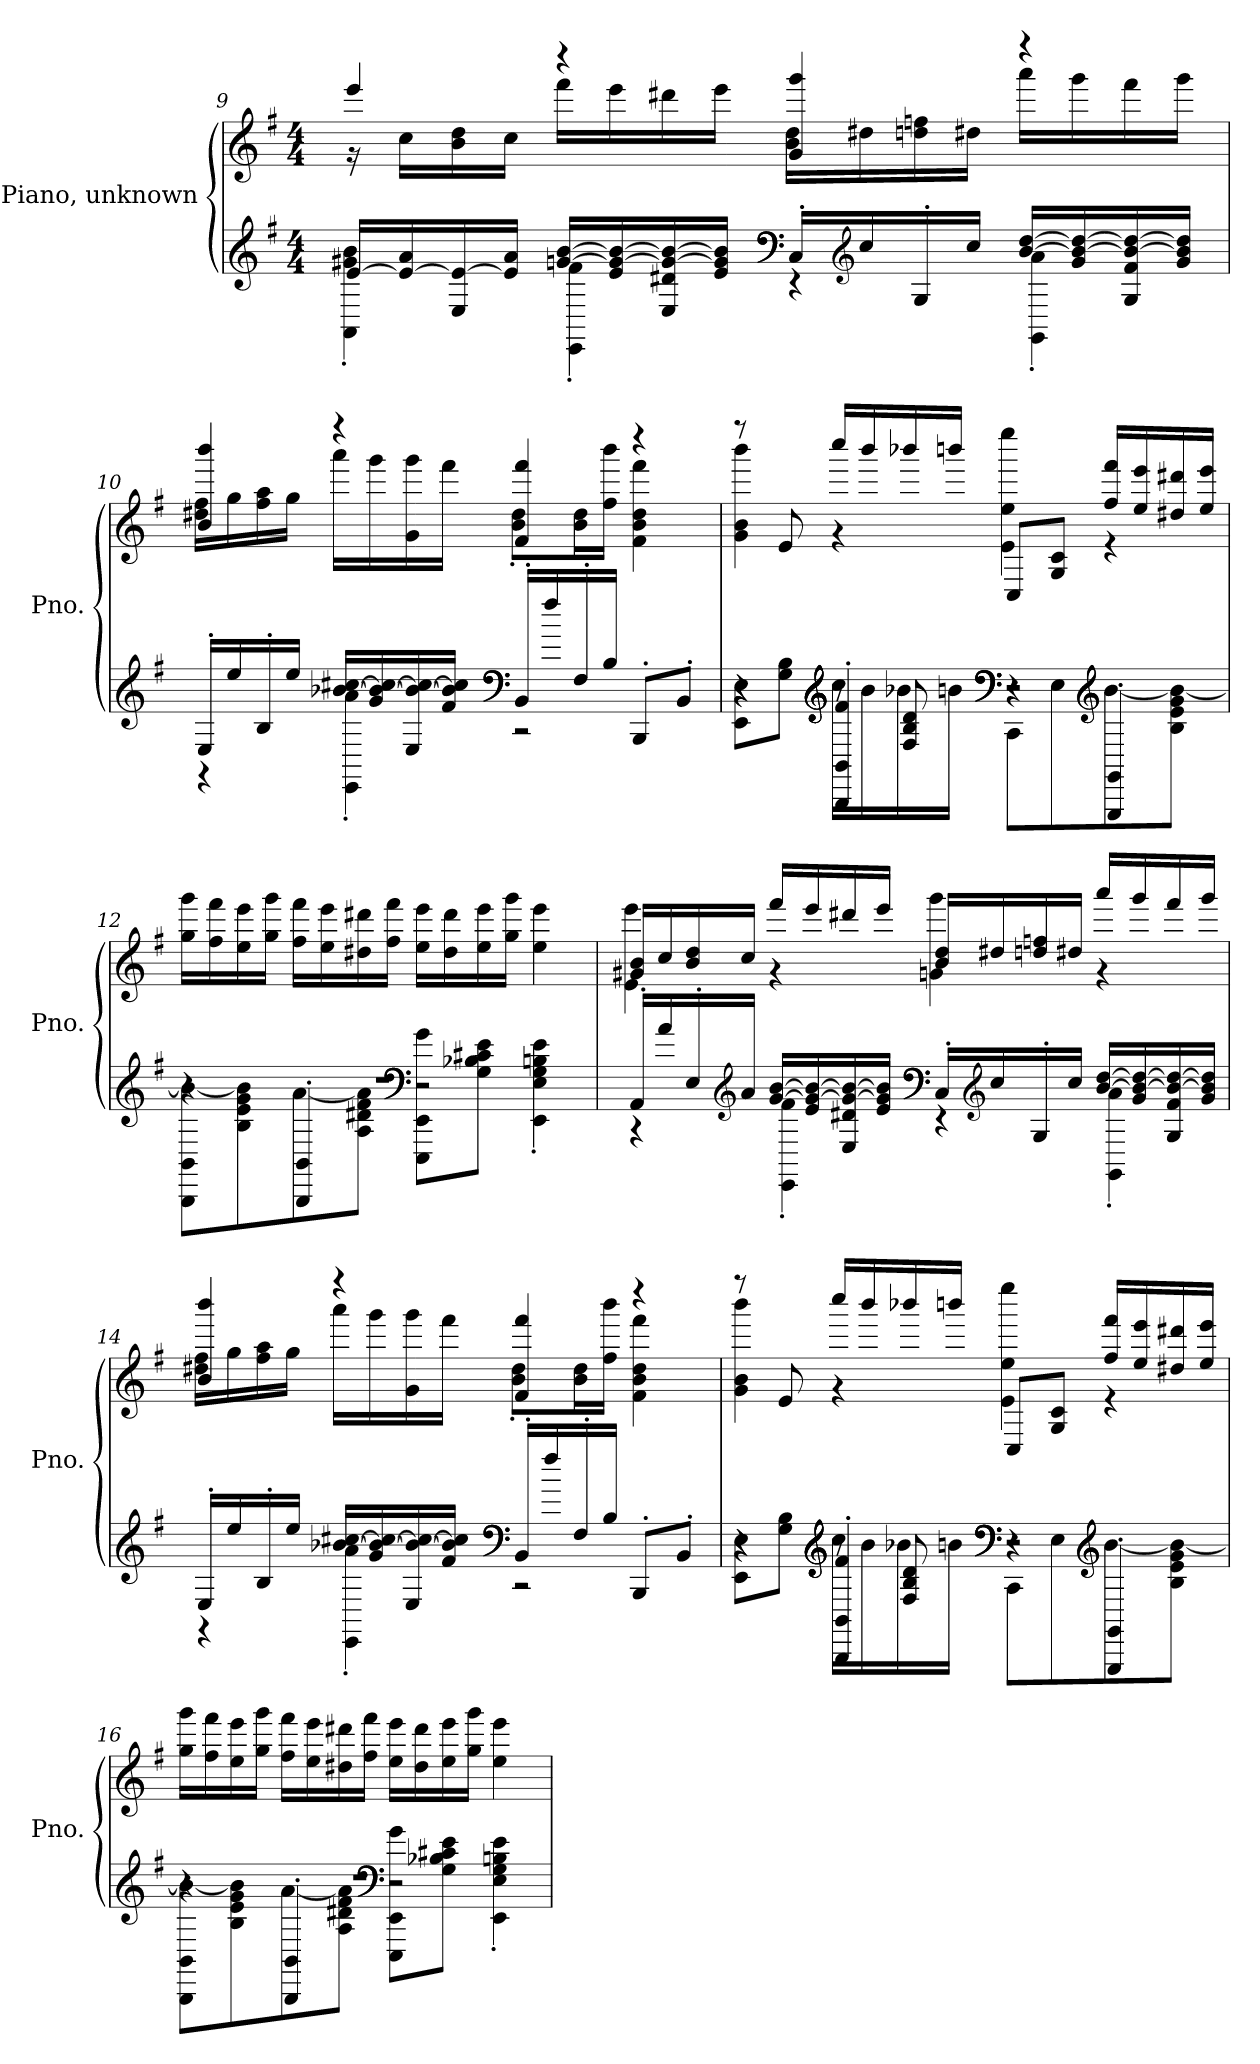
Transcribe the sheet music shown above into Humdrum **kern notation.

**kern	**kern
*part1	*part1
*staff2	*staff1
*I"Piano, unknown	*
*I'Pno.	*
!!LO:LB:g=z
*clefG2	*clefG2
*k[f#]	*k[f#]
*M4/4	*M4/4
=9	=9
*^	*^
[16e/LL	4AA\' 4g#X\' 4b\'	4eee/	16r
16e/_ 16a/	.	.	16cc\LL
16E/ 16e/_	.	.	16b\ 16dd\
16e/] 16a/JJ	.	.	16cc\JJ
[16gn/ [16b/LL	4EE\' 4f#\'	4r	16fff#\LL
16e/ 16g/_ 16b/_	.	.	16eee\
16E/ 16d#X/ 16g/_ 16b/_	.	.	16ddd#X\
16e/ 16g/] 16b/]JJ	.	.	16eee\JJ
*clefF4	*	*	*
16C'/LL	4r	4g/ 4ggg/	16b\ 16dd\LL
*clefG2	*	*	*
16cc/	.	.	16dd#X\
16G'/	.	.	16ddn\ 16ffn\
16cc/JJ	.	.	16dd#X\JJ
[16b/ [16dd/LL	4GG\' 4a\'	4r	16aaa\LL
16g/ 16b/_ 16dd/_	.	.	16ggg\
16G/ 16f#/ 16b/_ 16dd/_	.	.	16fff#\
16g/ 16b/] 16dd/]JJ	.	.	16ggg\JJ
!!LO:LB:g=z	!!
=10	=10	=10	=10
16E'/LL	4r	4b/ 4bbb/	16dd#X\ 16ff#\LL
16ee/	.	.	16gg\
16B'/	.	.	16ff#\ 16aa\
16ee/JJ	.	.	16gg\JJ
[16b-X/ [16cc#X/LL	4EE\' 4a\'	4r	16aaa\LL
16g/ 16b-/_ 16cc#/_	.	.	16ggg\
16E/ 16b-/_ 16cc#/_	.	.	16g\ 16ggg\
16f#/ 16b-/] 16cc#/]JJ	.	.	16fff#\JJ
*clefF4	*	*	*
16BB'/LL	2r	4f#/ 4fff#/	8b\' 8dd#\'L
16ff#/	.	.	.
16F#'/	.	.	16b\ 16dd#\L
16B/JJ	.	.	16ff#\ 16bbb\JJ
8BBB'/L	.	4r	4f#\ 4b\ 4dd#\ 4fff#\
8BB'/J	.	.	.
=11	=11	=11	=11
*	*^	*	*
4r	8EE\ 8E\L	4r	8r	4g\ 4b\ 4bbb\
.	8G\ 8B\J	.	8e/	.
*clefG2	*	*	*	*
8r	16cc\LL	4BBB/' 4BB/' 4f#/'	16cccc/LL	4r
.	16b\	.	16bbb/	.
8F#/ 8B/ 8d/	16b-X\	.	16bbb-X/	.
.	16bn\JJ	.	16bbbn/JJ	.
*clefF4	*	*	*	*
2r	8CC\L	4r	8C/L	4e\ 4ee\ 4eeee\
.	8E\	.	8G/ 8c/J	.
*clefG2	*	*	*	*
.	[8b\	4GGG/' 4GG/'	16ff#/ 16fff#/LL	4r
.	.	.	16ee/ 16eee/	.
.	8B\ 8e\ 8g\ 8b\_J	.	16dd#X/ 16ddd#X/	.
.	.	.	16ee/ 16eee/JJ	.
*	*	*	*v	*v
!!LO:PB:g=z
=12	=12	=12	=12
1r	8BBB\ 8BB\ 8b\_L	4r	16gg\ 16ggg\LL
.	.	.	16ff#\ 16fff#\
.	8B\ 8e\ 8g\ 8b\]	.	16ee\ 16eee\
.	.	.	16gg\ 16ggg\JJ
.	[8a\	4BBB/' 4BB/'	16ff#\ 16fff#\LL
.	.	.	16ee\ 16eee\
.	8A\ 8d#X\ 8f#\ 8a\]J	.	16dd#X\ 16ddd#X\
.	.	.	16ff#\ 16fff#\JJ
*clefF4	*	*	*
.	8EEE\ 8EE\ 8g\L	2r	16ee\ 16eee\LL
.	.	.	16dd#\ 16ddd#\
.	8G\ 8B-X\ 8c#X\ 8e\J	.	16ee\ 16eee\
.	.	.	16gg\ 16ggg\JJ
.	4EE\' 4E\' 4G\' 4Bn\' 4e\'	.	4ee\ 4eee\
*	*v	*v	*
!!LO:LB:g=z
=13	=13	=13
*	*	*^
16AA'/LL	4r	16g#X/ 16b/LL	4e\ 4eee\
16a/	.	16cc/	.
16E'/	.	16b/ 16dd/	.
*clefG2	*	*	*
16a/JJ	.	16cc/JJ	.
[16g/ [16b/LL	4EE\' 4f#\'	16fff#/LL	4r
16e/ 16g/_ 16b/_	.	16eee/	.
16E/ 16d#X/ 16g/_ 16b/_	.	16ddd#X/	.
16e/ 16g/] 16b/]JJ	.	16eee/JJ	.
*clefF4	*	*	*
16C'/LL	4r	16b/ 16dd/LL	4gn\ 4ggg\
*clefG2	*	*	*
16cc/	.	16dd#X/	.
16G'/	.	16ddn/ 16ffn/	.
16cc/JJ	.	16dd#X/JJ	.
[16b/ [16dd/LL	4GG\' 4a\'	16aaa/LL	4r
16g/ 16b/_ 16dd/_	.	16ggg/	.
16G/ 16f#/ 16b/_ 16dd/_	.	16fff#/	.
16g/ 16b/] 16dd/]JJ	.	16ggg/JJ	.
!!LO:LB:g=z	!!
=14	=14	=14	=14
16E'/LL	4r	4b/ 4bbb/	16dd#X\ 16ff#\LL
16ee/	.	.	16gg\
16B'/	.	.	16ff#\ 16aa\
16ee/JJ	.	.	16gg\JJ
[16b-X/ [16cc#X/LL	4EE\' 4a\'	4r	16aaa\LL
16g/ 16b-/_ 16cc#/_	.	.	16ggg\
16E/ 16b-/_ 16cc#/_	.	.	16g\ 16ggg\
16f#/ 16b-/] 16cc#/]JJ	.	.	16fff#\JJ
*clefF4	*	*	*
16BB'/LL	2r	4f#/ 4fff#/	8b\' 8dd#\'L
16ff#/	.	.	.
16F#'/	.	.	16b\ 16dd#\L
16B/JJ	.	.	16ff#\ 16bbb\JJ
8BBB'/L	.	4r	4f#\ 4b\ 4dd#\ 4fff#\
8BB'/J	.	.	.
=15	=15	=15	=15
*	*^	*	*
4r	8EE\ 8E\L	4r	8r	4g\ 4b\ 4bbb\
.	8G\ 8B\J	.	8e/	.
*clefG2	*	*	*	*
8r	16cc\LL	4BBB/' 4BB/' 4f#/'	16cccc/LL	4r
.	16b\	.	16bbb/	.
8F#/ 8B/ 8d/	16b-X\	.	16bbb-X/	.
.	16bn\JJ	.	16bbbn/JJ	.
*clefF4	*	*	*	*
2r	8CC\L	4r	8C/L	4e\ 4ee\ 4eeee\
.	8E\	.	8G/ 8c/J	.
*clefG2	*	*	*	*
.	[8b\	4GGG/' 4GG/'	16ff#/ 16fff#/LL	4r
.	.	.	16ee/ 16eee/	.
.	8B\ 8e\ 8g\ 8b\_J	.	16dd#X/ 16ddd#X/	.
.	.	.	16ee/ 16eee/JJ	.
*	*	*	*v	*v
!!LO:LB:g=z
=16	=16	=16	=16
1r	8BBB\ 8BB\ 8b\_L	4r	16gg\ 16ggg\LL
.	.	.	16ff#\ 16fff#\
.	8B\ 8e\ 8g\ 8b\]	.	16ee\ 16eee\
.	.	.	16gg\ 16ggg\JJ
.	[8a\	4BBB/' 4BB/'	16ff#\ 16fff#\LL
.	.	.	16ee\ 16eee\
.	8A\ 8d#X\ 8f#\ 8a\]J	.	16dd#X\ 16ddd#X\
.	.	.	16ff#\ 16fff#\JJ
*clefF4	*	*	*
.	8EEE\ 8EE\ 8g\L	2r	16ee\ 16eee\LL
.	.	.	16dd#\ 16ddd#\
.	8G\ 8B-X\ 8c#X\ 8e\J	.	16ee\ 16eee\
.	.	.	16gg\ 16ggg\JJ
.	4EE\' 4E\' 4G\' 4Bn\' 4e\'	.	4ee\ 4eee\
*v	*v	*v	*
=	=
*-	*-
